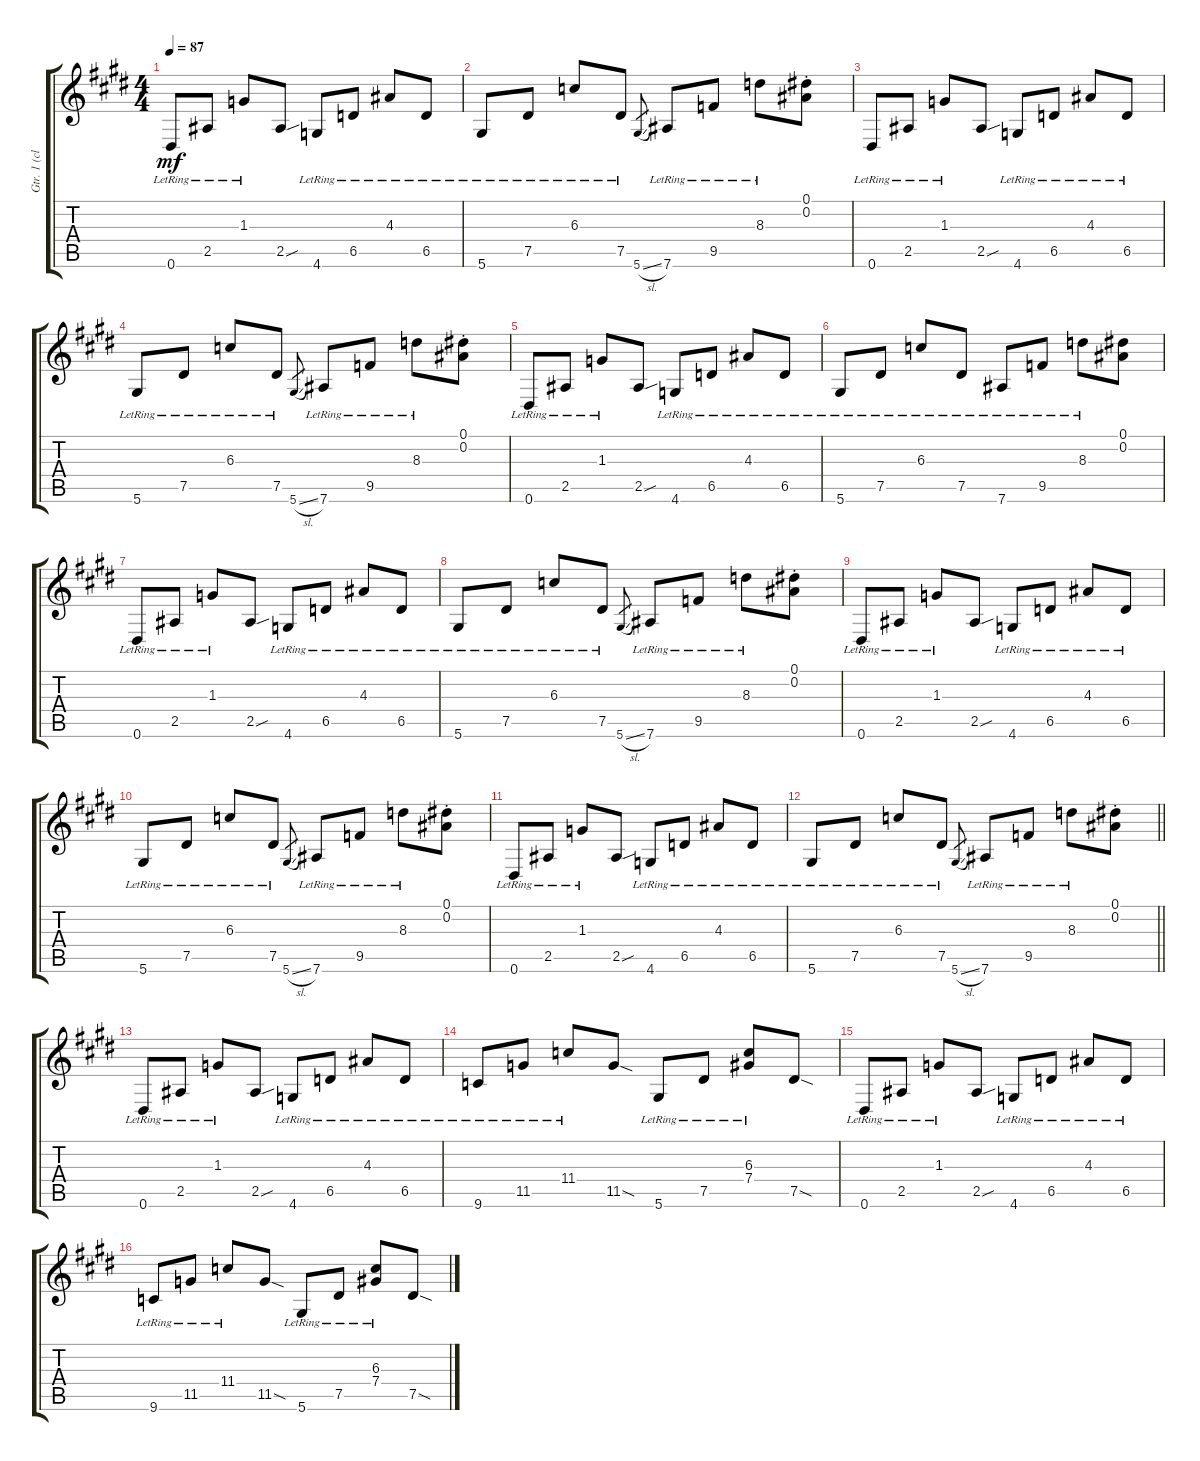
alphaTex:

\track ("Gtr. 1 (clean)" "Gtr. 1 (cl") {instrument electricguitarclean}
\staff {score tabs}
\tuning (Eb4 Bb3 Gb3 Db3 Ab2 Eb2) {hide}
\ts (4 4)
\tempo 87
\clef g2
\ks e
0.6{lr}.8{dy mf} 2.5{lr}.8 1.3{lr}.8 2.5{sou}.8 4.6{lr}.8 6.5{lr}.8 4.3{lr}.8 6.5{lr}.8 |
5.6{lr}.8 7.5{lr}.8 6.3{lr}.8 7.5{lr}.8 5.6{sl}.8{gr} 7.6{lr}.8 9.5{lr}.8 8.3{lr}.8 (0.1 0.2{st}).8 |
0.6{lr}.8 2.5{lr}.8 1.3{lr}.8 2.5{sou}.8 4.6{lr}.8 6.5{lr}.8 4.3{lr}.8 6.5{lr}.8 |
5.6{lr}.8 7.5{lr}.8 6.3{lr}.8 7.5{lr}.8 5.6{sl}.8{gr} 7.6{lr}.8 9.5{lr}.8 8.3{lr}.8 (0.1 0.2{st}).8 |
0.6{lr}.8 2.5{lr}.8 1.3{lr}.8 2.5{sou}.8 4.6{lr}.8 6.5{lr}.8 4.3{lr}.8 6.5{lr}.8 |
5.6{lr}.8 7.5{lr}.8 6.3{lr}.8 7.5{lr}.8 7.6{lr}.8 9.5{lr}.8 8.3{lr}.8 (0.1 0.2).8 |
0.6{lr}.8 2.5{lr}.8 1.3{lr}.8 2.5{sou}.8 4.6{lr}.8 6.5{lr}.8 4.3{lr}.8 6.5{lr}.8 |
5.6{lr}.8 7.5{lr}.8 6.3{lr}.8 7.5{lr}.8 5.6{sl}.8{gr} 7.6{lr}.8 9.5{lr}.8 8.3{lr}.8 (0.1 0.2{st}).8 |
0.6{lr}.8 2.5{lr}.8 1.3{lr}.8 2.5{sou}.8 4.6{lr}.8 6.5{lr}.8 4.3{lr}.8 6.5{lr}.8 |
5.6{lr}.8 7.5{lr}.8 6.3{lr}.8 7.5{lr}.8 5.6{sl}.8{gr} 7.6{lr}.8 9.5{lr}.8 8.3{lr}.8 (0.1 0.2{st}).8 |
0.6{lr}.8 2.5{lr}.8 1.3{lr}.8 2.5{sou}.8 4.6{lr}.8 6.5{lr}.8 4.3{lr}.8 6.5{lr}.8 |
\barLineRight lightlight
5.6{lr}.8 7.5{lr}.8 6.3{lr}.8 7.5{lr}.8 5.6{sl}.8{gr} 7.6{lr}.8 9.5{lr}.8 8.3{lr}.8 (0.1 0.2{st}).8 |
0.6{lr}.8 2.5{lr}.8 1.3{lr}.8 2.5{sou}.8 4.6{lr}.8 6.5{lr}.8 4.3{lr}.8 6.5{lr}.8 |
9.6{lr}.8 11.5{lr}.8 11.4{lr}.8 11.5{sod}.8 5.6{lr}.8 7.5{lr}.8 (6.3{lr} 7.4{lr}).8 7.5{sod}.8 |
0.6{lr}.8 2.5{lr}.8 1.3{lr}.8 2.5{sou}.8 4.6{lr}.8 6.5{lr}.8 4.3{lr}.8 6.5{lr}.8 |
9.6{lr}.8 11.5{lr}.8 11.4{lr}.8 11.5{sod}.8 5.6{lr}.8 7.5{lr}.8 (6.3{lr} 7.4{lr}).8 7.5{sod}.8
